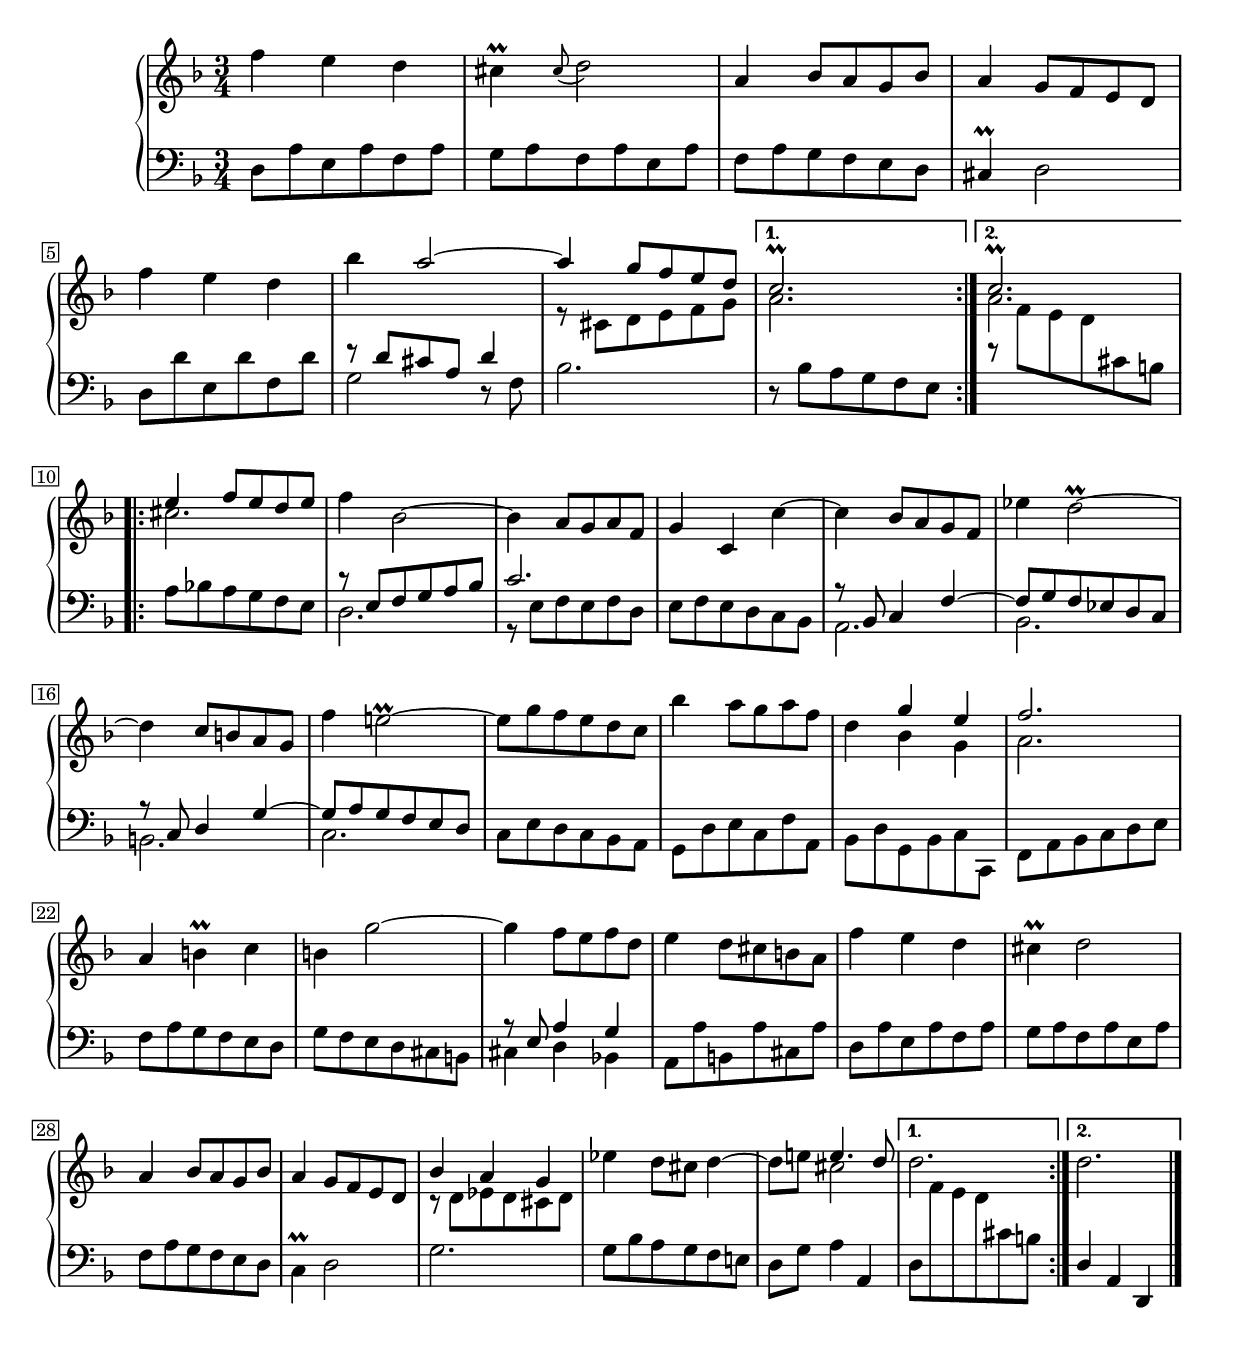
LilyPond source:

Global = {
  \key f \major
  \time 3/4
  \include "../../global.ly"
}

Upper = \relative c'' {
  \clef treble
  \Global
  \label #'SuiteIVMenuetII
  \repeat volta 2 {
  | f4 e d
  | cis\prall \appoggiatura cis8 d2
  | a4 bes8 a g bes
  | a4 g8 f e d
  %5
  | f'4 e d
  | bes'4 << a2~ \\ { } >>
  | << { a4 g8 f e d } \\ { r8 cis, d e f g } >>
  }
  \alternative {
    { << c2.\prall \\ a2. >> }
    { << c2.\prall \\ a2. >> }
  }
  \repeat volta 2 {
  %10
  | << { e'4 f8 e d e } \\ cis2. >>
  | f4 bes,2~
  | bes4 a8 g a f
  | g4 c, c'~
  | c4 bes8 a g f
  %15
  | ees'4 d2\prall~
  | d4 c8 b! a g
  | f'4 e!2\prall~
  | e8 g f e d c
  | bes'4 a8 g a f
  %20
  | d4 << { g e } \\ { bes g } >>
  | << f'2. \\ a,2. >>
  | a4 b!\prall c
  | b!4 g'2~
  | g4 f8 e f d
  | e4 d8 cis b! a
  | f'4 e d
  | cis!4\prall d2
  | a4 bes8 a g bes
  | a4 g8 f e d
  | << { bes'4 a g } \\ { r8 d ees d cis d } >>
  | ees'4 d8 cis d4~
  | d8 e! << { e4. d8 } \\ cis2 >>
  }
  \alternative {
    { d2. }
    { d2. }
  }
  \fine
}

Lower = \relative c {
  \clef bass
  \Global
  \repeat volta 2 {
  | d8 a' e a f a
  | g8 a f a e a
  | f8 a g f e d
  | cis4\prall d2
  %5
  | d8 d' e, d' f, d'
  | << { r8 d cis a d4 } \\ { g,2 d8\rest f8 } >>
  | bes2.
  }
  \alternative {
    { r8 bes a g f e }
    {
      \change Staff = "upper" {
	\stemDown r8 f' e d
      }
      \change Staff = "lower" {
	cis b!
      }
    }
  }
  \break
  \repeat volta 2 {
  %10
  | a8 bes a g f e
  | << { r8 e f g a bes } \\ d,2. >>
  | << c'2. \\ { r8 e, f e f d } >>
  | e8 f e d c bes
  | << { r8 bes c4 f~ } \\ a,2. >>
  %15
  | << { f'8 g f ees d c } \\ bes2. >>
  | << { r8 c d4 g~ } \\ b,!2. >>
  | << { g'8 a g f e d } \\ c2. >>
  | c8 e d c bes a
  | g8 d' e c f a,
  %20
  | bes8 d g, bes c c,
  | f8 a bes c d e
  | f8 a g f e d
  | g8 f e d cis b!
  | << { r8 e a4 g } \\ { cis,4 d bes } >>
  %25
  | a8 a' b,! a' cis, a'
  | d,8 a' e a f a
  | g8 a f a e a
  | f8 a g f e d
  | c4\prall d2
  %30
  | g2.
  | g8 bes a g f e
  | d8 g a4 \once \stemUp a,
  }
  \alternative {
    { d8
      \change Staff = "upper" {
	f' e d
      }
      \change Staff = "lower" {
        cis b!
      }
    }
    { \stemUp d,4 a d, }
  }
  \fine
}

\score {
  \new PianoStaff
  <<
    \accidentalStyle Score.piano
    \context Staff = "upper" <<
      \set Staff.midiInstrument = #"acoustic grand"
      \Global
      \clef treble
      \Upper
    >>
    \context Staff = "lower" <<
      \set Staff.midiInstrument = #"acoustic grand"
      \Global
      \clef bass
      \Lower
    >>
  >>
  \header {
    title = "Menuet II"
  }
  \layout {
    \context {
      \PianoStaff
      \override Parentheses.font-size = #-2
      \override TextScript.font-shape = #'italic
      \override TextScript.font-size = #-1
    }
  }
  \midi {
    \tempo 4 = 140
  }
}
